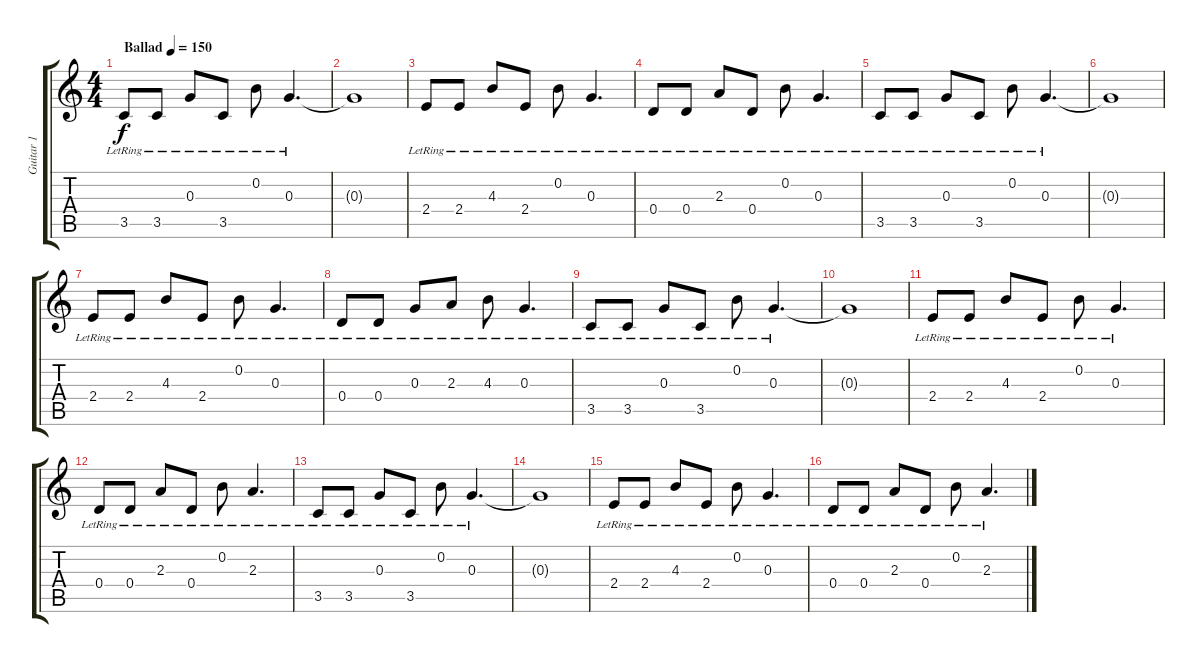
\track ("Guitar 1" "Guitar 1") {instrument acousticguitarnylon}
\staff {score tabs}
\tuning (E4 B3 G3 D3 A2 E2) {hide}
\ts (4 4)
\tempo (150 "Ballad")
\clef g2
\ks c
3.5{lr}.8{dy f instrument acousticguitarnylon} 3.5{lr}.8 0.3{lr}.8 3.5{lr}.8 0.2{lr}.8 0.3{lr}.4{d} |
0.3{t}.1 |
2.4{lr}.8 2.4{lr}.8 4.3{lr}.8 2.4{lr}.8 0.2{lr}.8 0.3{lr}.4{d} |
0.4{lr}.8 0.4{lr}.8 2.3{lr}.8 0.4{lr}.8 0.2{lr}.8 0.3{lr}.4{d} |
3.5{lr}.8 3.5{lr}.8 0.3{lr}.8 3.5{lr}.8 0.2{lr}.8 0.3{lr}.4{d} |
0.3{t}.1 |
2.4{lr}.8 2.4{lr}.8 4.3{lr}.8 2.4{lr}.8 0.2{lr}.8 0.3{lr}.4{d} |
0.4{lr}.8 0.4{lr}.8 0.3{lr}.8 2.3{lr}.8 4.3{lr}.8 0.3{lr}.4{d} |
3.5{lr}.8 3.5{lr}.8 0.3{lr}.8 3.5{lr}.8 0.2{lr}.8 0.3{lr}.4{d} |
0.3{t}.1 |
2.4{lr}.8 2.4{lr}.8 4.3{lr}.8 2.4{lr}.8 0.2{lr}.8 0.3{lr}.4{d} |
0.4{lr}.8 0.4{lr}.8 2.3{lr}.8 0.4{lr}.8 0.2{lr}.8 2.3{lr}.4{d} |
3.5{lr}.8 3.5{lr}.8 0.3{lr}.8 3.5{lr}.8 0.2{lr}.8 0.3{lr}.4{d} |
0.3{t}.1 |
2.4{lr}.8 2.4{lr}.8 4.3{lr}.8 2.4{lr}.8 0.2{lr}.8 0.3{lr}.4{d} |
0.4{lr}.8 0.4{lr}.8 2.3{lr}.8 0.4{lr}.8 0.2{lr}.8 2.3{lr}.4{d}
